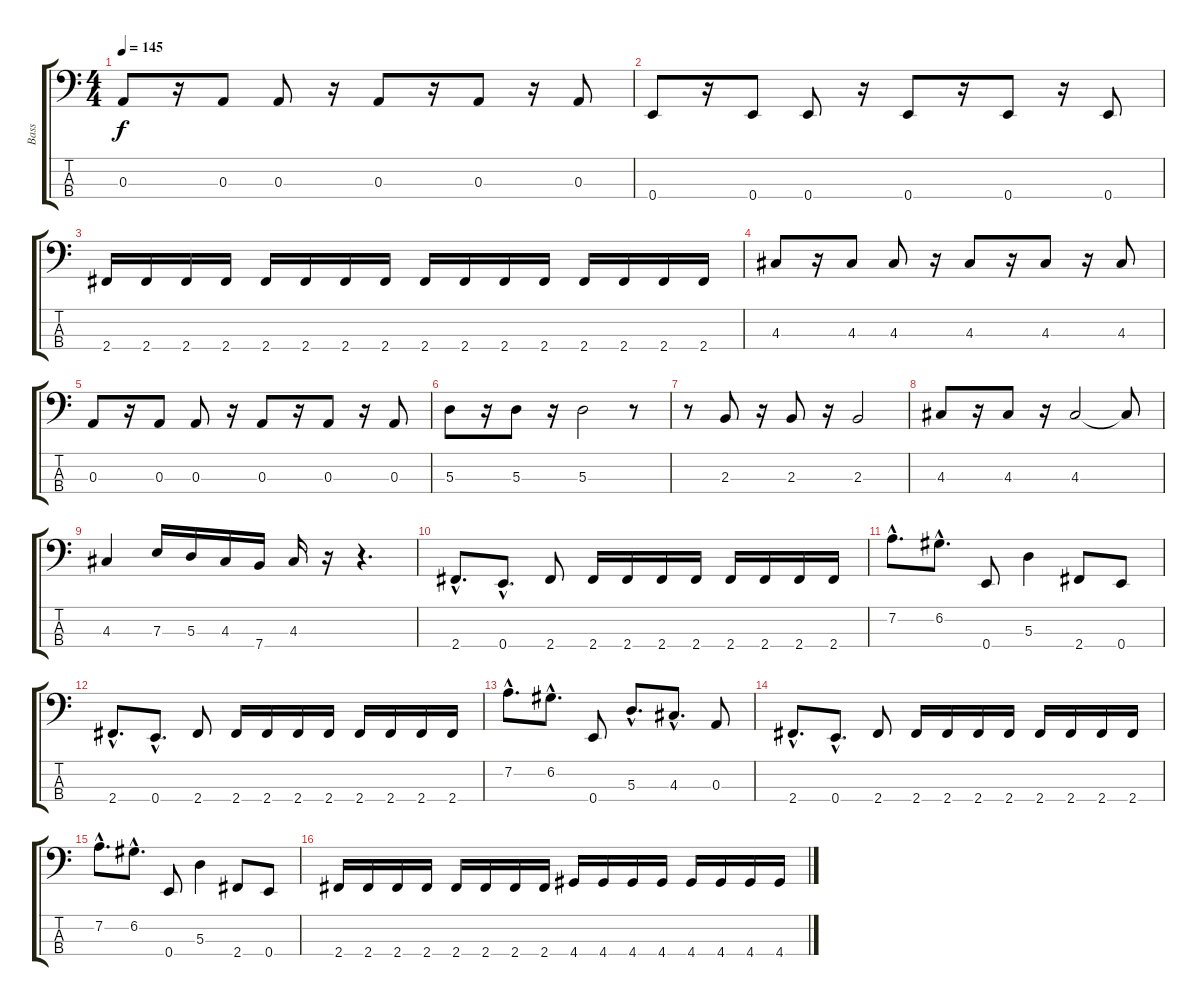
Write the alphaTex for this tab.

\track ("Bass" "Bass") {instrument electricbasspick}
\staff {score tabs}
\tuning (G2 D2 A1 E1) {hide}
\ts (4 4)
\tempo 145
\clef f4
\ks c
0.3.8{dy f} r.16 0.3.8 0.3.8 r.16 0.3.8 r.16 0.3.8 r.16 0.3.8 |
0.4.8 r.16 0.4.8 0.4.8 r.16 0.4.8 r.16 0.4.8 r.16 0.4.8 |
2.4.16 2.4.16 2.4.16 2.4.16 2.4.16 2.4.16 2.4.16 2.4.16 2.4.16 2.4.16 2.4.16 2.4.16 2.4.16 2.4.16 2.4.16 2.4.16 |
4.3.8 r.16 4.3.8 4.3.8 r.16 4.3.8 r.16 4.3.8 r.16 4.3.8 |
0.3.8 r.16 0.3.8 0.3.8 r.16 0.3.8 r.16 0.3.8 r.16 0.3.8 |
5.3.8 r.16 5.3.8 r.16 5.3.2 r.8 |
r.8 2.3.8 r.16 2.3.8 r.16 2.3.2 |
4.3.8 r.16 4.3.8 r.16 4.3.2 4.3{t}.8 |
4.3.4 7.3.16 5.3.16 4.3.16 7.4.16 4.3.16 r.16 r.4{d} |
2.4{hac}.8{d} 0.4{hac}.8{d} 2.4.8 2.4.16 2.4.16 2.4.16 2.4.16 2.4.16 2.4.16 2.4.16 2.4.16 |
7.2{hac}.8{d} 6.2{hac}.8{d} 0.4.8 5.3.4 2.4.8 0.4.8 |
2.4{hac}.8{d} 0.4{hac}.8{d} 2.4.8 2.4.16 2.4.16 2.4.16 2.4.16 2.4.16 2.4.16 2.4.16 2.4.16 |
7.2{hac}.8{d} 6.2{hac}.8{d} 0.4.8 5.3{hac}.8{d} 4.3{hac}.8{d} 0.3.8 |
2.4{hac}.8{d} 0.4{hac}.8{d} 2.4.8 2.4.16 2.4.16 2.4.16 2.4.16 2.4.16 2.4.16 2.4.16 2.4.16 |
7.2{hac}.8{d} 6.2{hac}.8{d} 0.4.8 5.3.4 2.4.8 0.4.8 |
2.4.16 2.4.16 2.4.16 2.4.16 2.4.16 2.4.16 2.4.16 2.4.16 4.4.16 4.4.16 4.4.16 4.4.16 4.4.16 4.4.16 4.4.16 4.4.16
